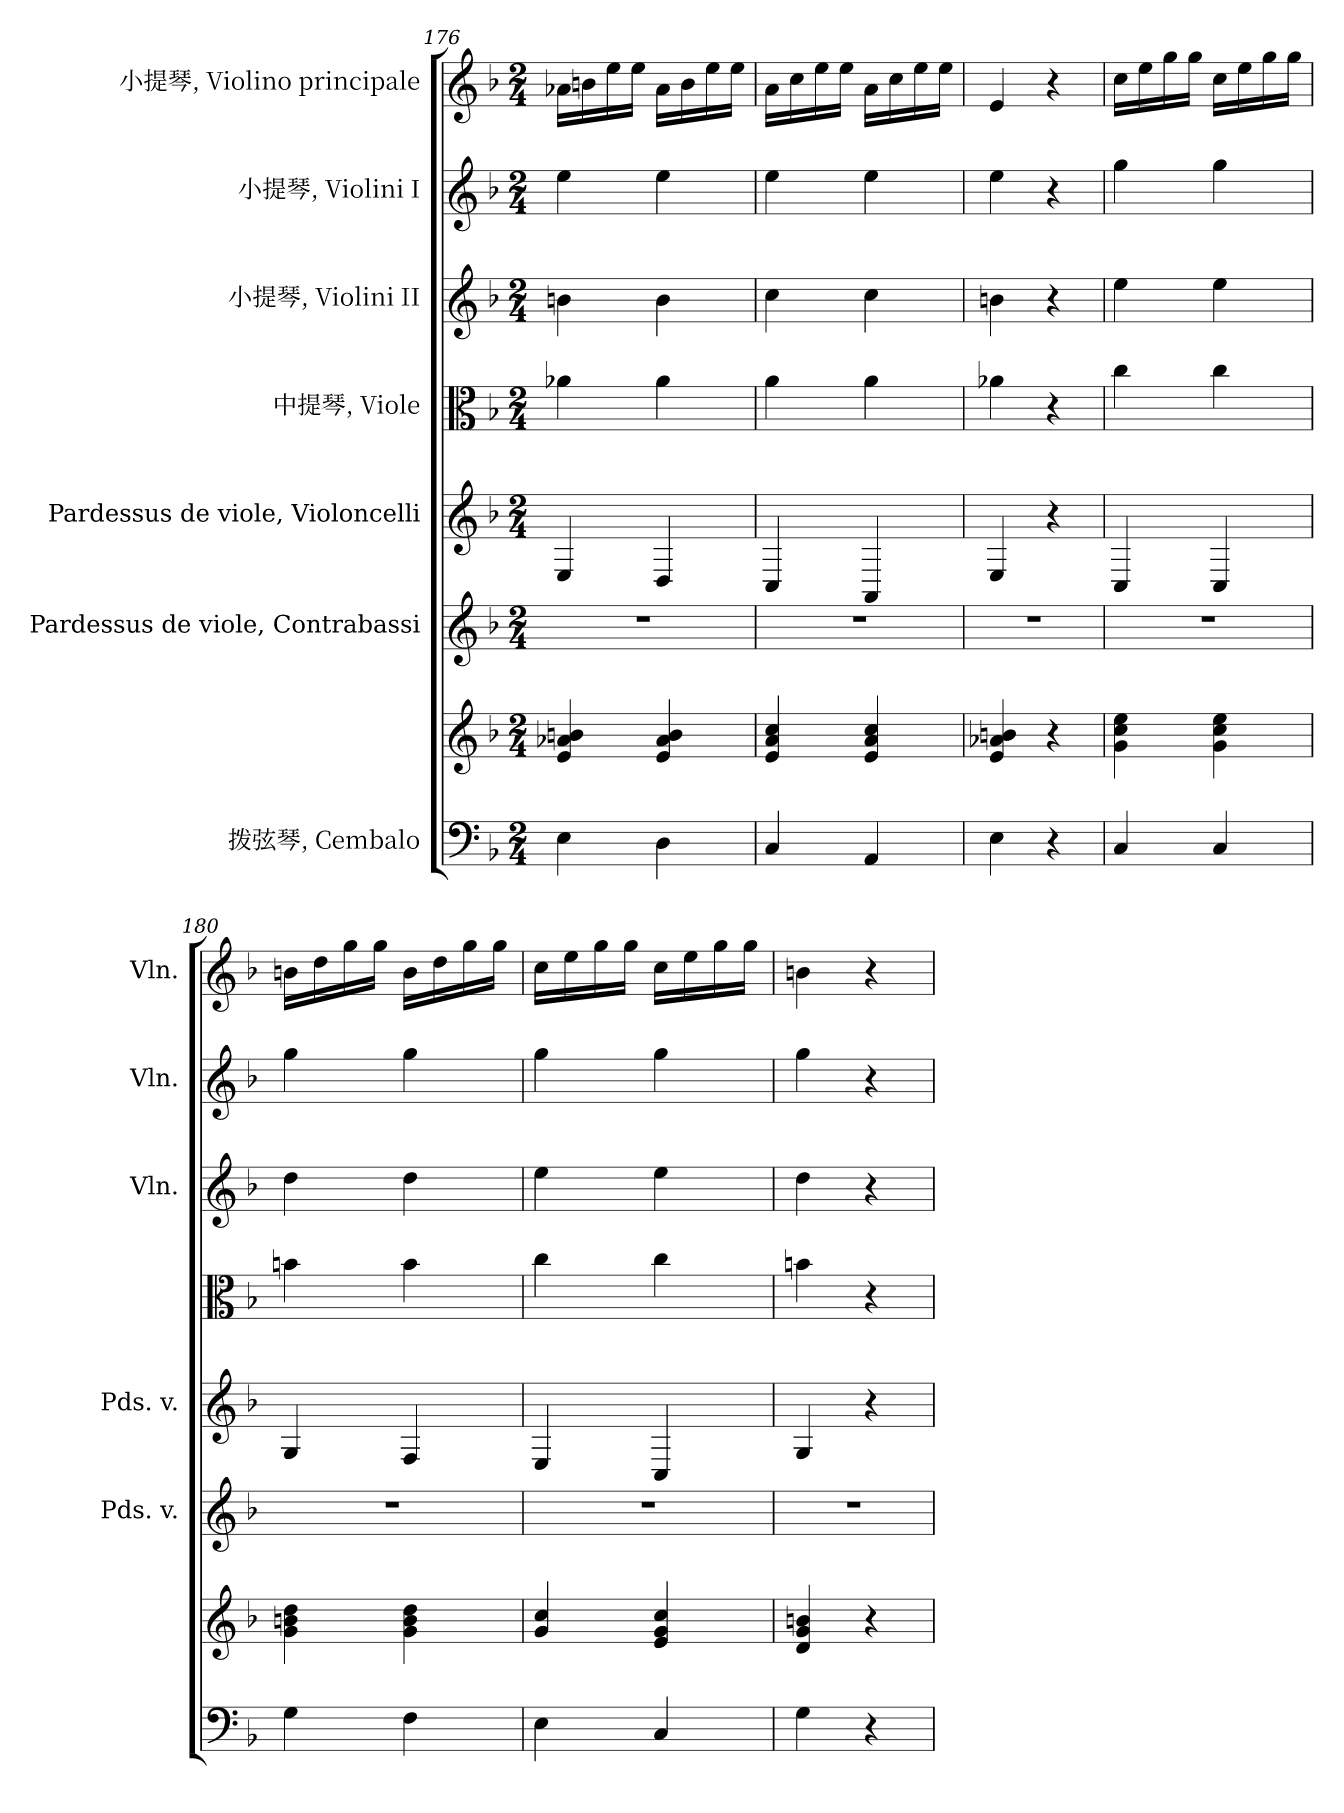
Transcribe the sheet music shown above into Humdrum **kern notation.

**kern	**kern	**kern	**kern	**kern	**kern	**kern	**kern
*part7	*part7	*part6	*part5	*part4	*part3	*part2	*part1
*staff8	*staff7	*staff6	*staff5	*staff4	*staff3	*staff2	*staff1
*I"拨弦琴, Cembalo	*	*I"Pardessus de viole, Contrabassi	*I"Pardessus de viole, Violoncelli	*I"中提琴, Viole	*I"小提琴, Violini II	*I"小提琴, Violini I	*I"小提琴, Violino principale
*	*	*I'Pds. v.	*I'Pds. v.	*	*I'Vln.	*I'Vln.	*I'Vln.
*clefF4	*clefG2	*clefG2	*clefG2	*clefC3	*clefG2	*clefG2	*clefG2
*k[b-]	*k[b-]	*k[b-]	*k[b-]	*k[b-]	*k[b-]	*k[b-]	*k[b-]
*M2/4	*M2/4	*M2/4	*M2/4	*M2/4	*M2/4	*M2/4	*M2/4
=176	=176	=176	=176	=176	=176	=176	=176
4E\	4e/ 4a-X/ 4bn/	2r	4E/	4a-X\	4bn\	4ee\	16a-X\LL
.	.	.	.	.	.	.	16bn\
.	.	.	.	.	.	.	16ee\
.	.	.	.	.	.	.	16ee\JJ
4D\	4e/ 4a-/ 4b/	.	4D/	4a-\	4b\	4ee\	16a-\LL
.	.	.	.	.	.	.	16b\
.	.	.	.	.	.	.	16ee\
.	.	.	.	.	.	.	16ee\JJ
!!LO:PB:g=z
=177	=177	=177	=177	=177	=177	=177	=177
4C/	4e/ 4a/ 4cc/	2r	4C/	4a\	4cc\	4ee\	16a\LL
.	.	.	.	.	.	.	16cc\
.	.	.	.	.	.	.	16ee\
.	.	.	.	.	.	.	16ee\JJ
4AA/	4e/ 4a/ 4cc/	.	4AA/	4a\	4cc\	4ee\	16a\LL
.	.	.	.	.	.	.	16cc\
.	.	.	.	.	.	.	16ee\
.	.	.	.	.	.	.	16ee\JJ
=178	=178	=178	=178	=178	=178	=178	=178
4E\	4e/ 4a-X/ 4bn/	2r	4E/	4a-X\	4bn\	4ee\	4e/
4r	4r	.	4r	4r	4r	4r	4r
=179	=179	=179	=179	=179	=179	=179	=179
4C/	4g\ 4cc\ 4ee\	2r	4C/	4cc\	4ee\	4gg\	16cc\LL
.	.	.	.	.	.	.	16ee\
.	.	.	.	.	.	.	16gg\
.	.	.	.	.	.	.	16gg\JJ
4C/	4g\ 4cc\ 4ee\	.	4C/	4cc\	4ee\	4gg\	16cc\LL
.	.	.	.	.	.	.	16ee\
.	.	.	.	.	.	.	16gg\
.	.	.	.	.	.	.	16gg\JJ
=180	=180	=180	=180	=180	=180	=180	=180
4G\	4g\ 4bn\ 4dd\	2r	4G/	4bn\	4dd\	4gg\	16bn\LL
.	.	.	.	.	.	.	16dd\
.	.	.	.	.	.	.	16gg\
.	.	.	.	.	.	.	16gg\JJ
4F\	4g\ 4b\ 4dd\	.	4F/	4b\	4dd\	4gg\	16b\LL
.	.	.	.	.	.	.	16dd\
.	.	.	.	.	.	.	16gg\
.	.	.	.	.	.	.	16gg\JJ
=181	=181	=181	=181	=181	=181	=181	=181
4E\	4g/ 4cc/	2r	4E/	4cc\	4ee\	4gg\	16cc\LL
.	.	.	.	.	.	.	16ee\
.	.	.	.	.	.	.	16gg\
.	.	.	.	.	.	.	16gg\JJ
4C/	4e/ 4g/ 4cc/	.	4C/	4cc\	4ee\	4gg\	16cc\LL
.	.	.	.	.	.	.	16ee\
.	.	.	.	.	.	.	16gg\
.	.	.	.	.	.	.	16gg\JJ
=182	=182	=182	=182	=182	=182	=182	=182
4G\	4d/ 4g/ 4bn/	2r	4G/	4bn\	4dd\	4gg\	4bn\
4r	4r	.	4r	4r	4r	4r	4r
=	=	=	=	=	=	=	=
*-	*-	*-	*-	*-	*-	*-	*-
